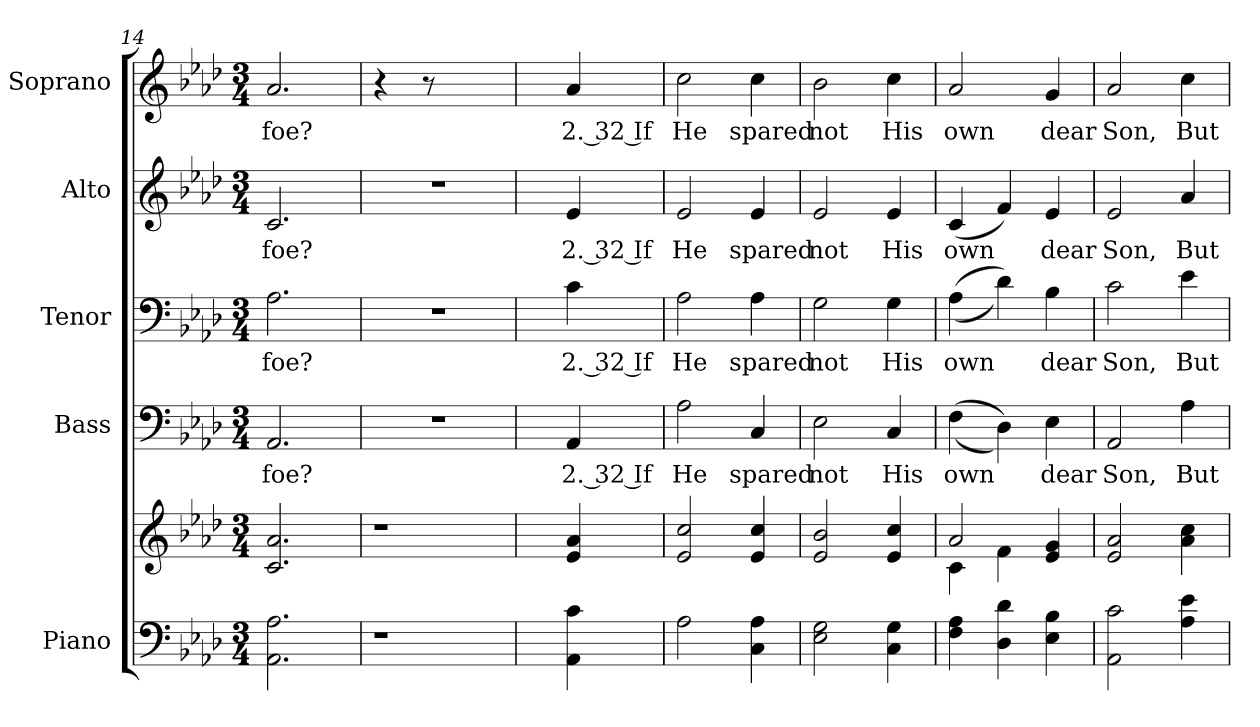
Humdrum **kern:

**kern	**kern	**kern	**text	**kern	**text	**kern	**text	**kern	**text
*part5	*part5	*part4	*part4	*part3	*part3	*part2	*part2	*part1	*part1
*staff6	*staff5	*staff4	*staff4	*staff3	*staff3	*staff2	*staff2	*staff1	*staff1
*I"Piano	*	*I"Bass	*	*I"Tenor	*	*I"Alto	*	*I"Soprano	*
*I'Pno.	*	*I'B.	*	*I'T.	*	*I'A.	*	*I'S.	*
*clefF4	*clefG2	*clefF4	*	*clefF4	*	*clefG2	*	*clefG2	*
*k[b-e-a-d-]	*k[b-e-a-d-]	*k[b-e-a-d-]	*	*k[b-e-a-d-]	*	*k[b-e-a-d-]	*	*k[b-e-a-d-]	*
*A-:	*A-:	*A-:	*	*A-:	*	*A-:	*	*A-:	*
*M3/4	*M3/4	*M3/4	*	*M3/4	*	*M3/4	*	*M3/4	*
=14	=14	=14	=14	=14	=14	=14	=14	=14	=14
!	!	!	!LO:LY:b:color=#000000	!	!	!	!	!	!
!	!	!	!	!	!LO:LY:b:color=#000000	!	!	!	!
!	!	!	!	!	!	!	!LO:LY:b:color=#000000	!	!
!	!	!	!	!	!	!	!	!	!LO:LY:b:color=#000000
2.AA-i\ 2.A-i	2.ci/ 2.a-i	2.AA-i/	foe?	2.A-i\	foe?	2.ci/	foe?	2.a-i/	foe?
!!LO:PB:g=z
=15	=15	=15	=15	=15	=15	=15	=15	=15	=15
!LO:N:vis=1	!LO:N:vis=1	!LO:N:vis=1	!	!LO:N:vis=1	!	!LO:N:vis=1	!	!	!
4.r	4.r	2.r	.	2.r	.	2.r	.	4r	.
.	.	.	.	.	.	.	.	8r	.
4.ryy	4.ryy	.	.	.	.	.	.	4.ryy	.
=16	=16	=16	=16	=16	=16	=16	=16	=16	=16
!	!	!	!LO:LY:b:color=#000000	!	!	!	!	!	!
!	!	!	!	!	!LO:LY:b:color=#000000	!	!	!	!
!	!	!	!	!	!	!	!LO:LY:b:color=#000000	!	!
!	!	!	!	!	!	!	!	!	!LO:LY:b:color=#000000
4AA-i\ 4ci	4e-i/ 4a-i	4AA-i/	2. 32 If	4ci\	2. 32 If	4e-i/	2. 32 If	4a-i/	2. 32 If
=17	=17	=17	=17	=17	=17	=17	=17	=17	=17
!	!	!	!LO:LY:b:color=#000000	!	!	!	!	!	!
!	!	!	!	!	!LO:LY:b:color=#000000	!	!	!	!
!	!	!	!	!	!	!	!LO:LY:b:color=#000000	!	!
!	!	!	!	!	!	!	!	!	!LO:LY:b:color=#000000
2A-i\	2e-i/ 2cci	2A-i\	He	2A-i\	He	2e-i/	He	2cci\	He
!	!	!	!LO:LY:b:color=#000000	!	!	!	!	!	!
!	!	!	!	!	!LO:LY:b:color=#000000	!	!	!	!
!	!	!	!	!	!	!	!LO:LY:b:color=#000000	!	!
!	!	!	!	!	!	!	!	!	!LO:LY:b:color=#000000
4Ci\ 4A-i	4e-i/ 4cci	4Ci/	spared	4A-i\	spared	4e-i/	spared	4cci\	spared
=18	=18	=18	=18	=18	=18	=18	=18	=18	=18
!	!	!	!LO:LY:b:color=#000000	!	!	!	!	!	!
!	!	!	!	!	!LO:LY:b:color=#000000	!	!	!	!
!	!	!	!	!	!	!	!LO:LY:b:color=#000000	!	!
!	!	!	!	!	!	!	!	!	!LO:LY:b:color=#000000
2E-i\ 2Gi	2e-i/ 2b-i	2E-i\	not	2Gi\	not	2e-i/	not	2b-i\	not
!	!	!	!LO:LY:b:color=#000000	!	!	!	!	!	!
!	!	!	!	!	!LO:LY:b:color=#000000	!	!	!	!
!	!	!	!	!	!	!	!LO:LY:b:color=#000000	!	!
!	!	!	!	!	!	!	!	!	!LO:LY:b:color=#000000
4Ci\ 4Gi	4e-i/ 4cci	4Ci/	His	4Gi\	His	4e-i/	His	4cci\	His
!!LO:PB:g=z
=19	=19	=19	=19	=19	=19	=19	=19	=19	=19
*	*^	*	*	*	*	*	*	*	*
!	!	!	!	!LO:LY:b:color=#000000	!	!	!	!	!	!
!	!	!	!	!	!	!LO:LY:b:color=#000000	!	!	!	!
!	!	!	!	!	!	!	!	!LO:LY:b:color=#000000	!	!
!	!	!	!	!	!	!	!	!	!	!LO:LY:b:color=#000000
4Fi\ 4A-i	2a-i/	4ci\	((4Fi\	own	((4A-i\	own	(4ci/	own	2a-i/	own
4D-i\ 4d-i	.	4fi\	4D-i\))	.	4d-i\))	.	4fi/)	.	.	.
!	!	!	!	!LO:LY:b:color=#000000	!	!	!	!	!	!
!	!	!	!	!	!	!LO:LY:b:color=#000000	!	!	!	!
!	!	!	!	!	!	!	!	!LO:LY:b:color=#000000	!	!
!	!	!	!	!	!	!	!	!	!	!LO:LY:b:color=#000000
4E-i\ 4B-i	4e-i/ 4gi	4ryy	4E-i\	dear	4B-i\	dear	4e-i/	dear	4gi/	dear
*	*v	*v	*	*	*	*	*	*	*	*
=20	=20	=20	=20	=20	=20	=20	=20	=20	=20
*	*^	*	*	*	*	*	*	*	*
!	!	!	!	!LO:LY:b:color=#000000	!	!	!	!	!	!
*	*v	*v	*	*	*	*	*	*	*	*
*	*^	*	*	*	*	*	*	*	*
!	!	!	!	!	!	!LO:LY:b:color=#000000	!	!	!	!
*	*v	*v	*	*	*	*	*	*	*	*
*	*^	*	*	*	*	*	*	*	*
!	!	!	!	!	!	!	!	!LO:LY:b:color=#000000	!	!
*	*v	*v	*	*	*	*	*	*	*	*
*	*^	*	*	*	*	*	*	*	*
!	!	!	!	!	!	!	!	!	!	!LO:LY:b:color=#000000
*	*v	*v	*	*	*	*	*	*	*	*
2AA-i\ 2ci	2e-i/ 2a-i	2AA-i/	Son,	2ci\	Son,	2e-i/	Son,	2a-i/	Son,
!	!	!	!LO:LY:b:color=#000000	!	!	!	!	!	!
!	!	!	!	!	!LO:LY:b:color=#000000	!	!	!	!
!	!	!	!	!	!	!	!LO:LY:b:color=#000000	!	!
!	!	!	!	!	!	!	!	!	!LO:LY:b:color=#000000
4A-i\ 4e-i	4a-i\ 4cci	4A-i\	But	4e-i\	But	4a-i/	But	4cci\	But
=	=	=	=	=	=	=	=	=	=
*-	*-	*-	*-	*-	*-	*-	*-	*-	*-
